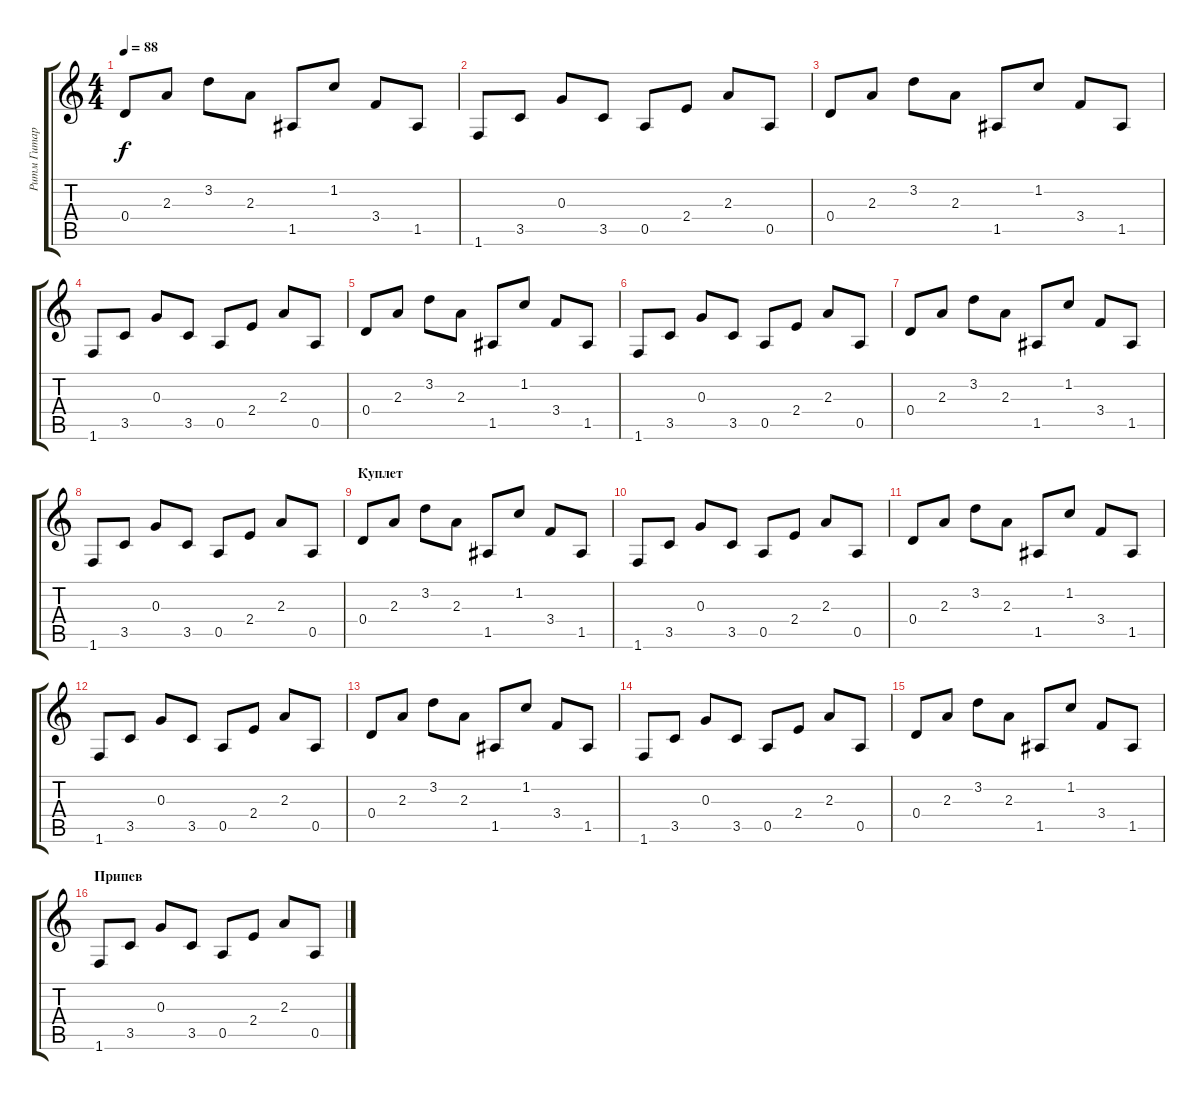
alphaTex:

\track ("Ритм Гитара" "Ритм Гитар") {instrument acousticguitarnylon}
\staff {score tabs}
\tuning (E4 B3 G3 D3 A2 E2) {hide}
\ts (4 4)
\tempo 88
\clef g2
\ks c
0.4.8{dy f} 2.3.8 3.2.8 2.3.8 1.5.8 1.2.8 3.4.8 1.5.8 |
1.6.8 3.5.8 0.3.8 3.5.8 0.5.8 2.4.8 2.3.8 0.5.8 |
0.4.8 2.3.8 3.2.8 2.3.8 1.5.8 1.2.8 3.4.8 1.5.8 |
1.6.8 3.5.8 0.3.8 3.5.8 0.5.8 2.4.8 2.3.8 0.5.8 |
0.4.8 2.3.8 3.2.8 2.3.8 1.5.8 1.2.8 3.4.8 1.5.8 |
1.6.8 3.5.8 0.3.8 3.5.8 0.5.8 2.4.8 2.3.8 0.5.8 |
0.4.8 2.3.8 3.2.8 2.3.8 1.5.8 1.2.8 3.4.8 1.5.8 |
1.6.8 3.5.8 0.3.8 3.5.8 0.5.8 2.4.8 2.3.8 0.5.8 |
\section ("" "Куплет")
0.4.8 2.3.8 3.2.8 2.3.8 1.5.8 1.2.8 3.4.8 1.5.8 |
1.6.8 3.5.8 0.3.8 3.5.8 0.5.8 2.4.8 2.3.8 0.5.8 |
0.4.8 2.3.8 3.2.8 2.3.8 1.5.8 1.2.8 3.4.8 1.5.8 |
1.6.8 3.5.8 0.3.8 3.5.8 0.5.8 2.4.8 2.3.8 0.5.8 |
0.4.8 2.3.8 3.2.8 2.3.8 1.5.8 1.2.8 3.4.8 1.5.8 |
1.6.8 3.5.8 0.3.8 3.5.8 0.5.8 2.4.8 2.3.8 0.5.8 |
0.4.8 2.3.8 3.2.8 2.3.8 1.5.8 1.2.8 3.4.8 1.5.8 |
\section ("" "Припев")
1.6.8 3.5.8 0.3.8 3.5.8 0.5.8 2.4.8 2.3.8 0.5.8
